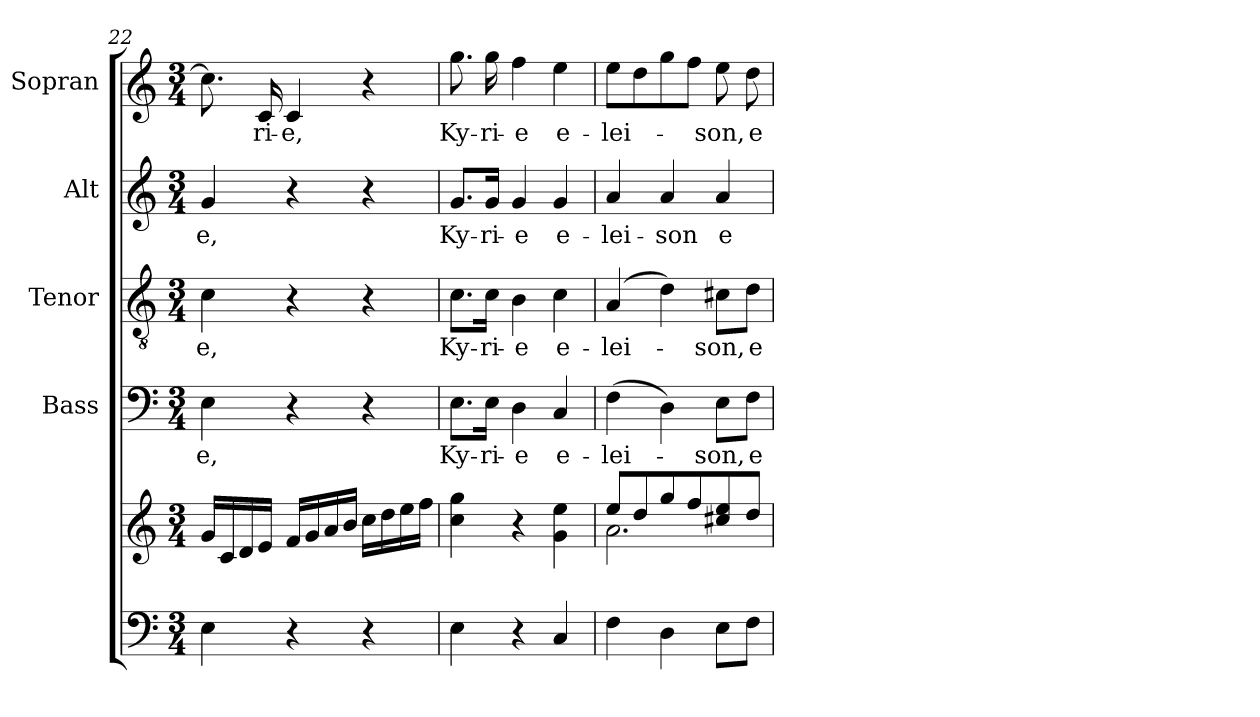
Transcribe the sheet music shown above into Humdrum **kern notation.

**kern	**kern	**kern	**text	**kern	**text	**kern	**text	**kern	**text
*part5	*part5	*part4	*part4	*part3	*part3	*part2	*part2	*part1	*part1
*staff6	*staff5	*staff4	*staff4	*staff3	*staff3	*staff2	*staff2	*staff1	*staff1
*	*	*I"Bass	*	*I"Tenor	*	*I"Alt	*	*I"Sopran	*
*	*	*I'B.	*	*I'T.	*	*I'A.	*	*I'S.	*
*clefF4	*clefG2	*clefF4	*	*clefGv2	*	*clefG2	*	*clefG2	*
*k[]	*k[]	*k[]	*	*k[]	*	*k[]	*	*k[]	*
*C:	*C:	*C:	*	*C:	*	*C:	*	*C:	*
*M3/4	*M3/4	*M3/4	*	*M3/4	*	*M3/4	*	*M3/4	*
=22	=22	=22	=22	=22	=22	=22	=22	=22	=22
!	!	!	!LO:LY:b	!	!LO:LY:b	!	!LO:LY:b	!	!
4E\	16g/LL	4E\	-e,	4c\	-e,	4g/	-e,	8.cc\]	.
.	16c/	.	.	.	.	.	.	.	.
.	16d/	.	.	.	.	.	.	.	.
!	!	!	!	!	!	!	!	!	!LO:LY:b
.	16e/JJ	.	.	.	.	.	.	16c/	-ri-
!	!	!	!	!	!	!	!	!	!LO:LY:b
4r	16f/LL	4r	.	4r	.	4r	.	4c/	-e,
.	16g/	.	.	.	.	.	.	.	.
.	16a/	.	.	.	.	.	.	.	.
.	16b/JJ	.	.	.	.	.	.	.	.
4r	16cc\LL	4r	.	4r	.	4r	.	4r	.
.	16dd\	.	.	.	.	.	.	.	.
.	16ee\	.	.	.	.	.	.	.	.
.	16ff\JJ	.	.	.	.	.	.	.	.
=23	=23	=23	=23	=23	=23	=23	=23	=23	=23
!	!	!	!LO:LY:b	!	!LO:LY:b	!	!LO:LY:b	!	!LO:LY:b
4E\	4cc\ 4gg\	8.E\L	Ky-	8.c\L	Ky-	8.g/L	Ky-	8.gg\	Ky-
!	!	!	!LO:LY:b	!	!LO:LY:b	!	!LO:LY:b	!	!LO:LY:b
.	.	16E\Jk	-ri-	16c\Jk	-ri-	16g/Jk	-ri-	16gg\	-ri-
!	!	!	!LO:LY:b	!	!LO:LY:b	!	!LO:LY:b	!	!LO:LY:b
4r	4r	4D\	-e	4B\	-e	4g/	-e	4ff\	-e
!	!	!	!LO:LY:b	!	!LO:LY:b	!	!LO:LY:b	!	!LO:LY:b
4C/	4g\ 4ee\	4C/	e-	4c\	e-	4g/	e-	4ee\	e-
=24	=24	=24	=24	=24	=24	=24	=24	=24	=24
*	*^	*	*	*	*	*	*	*	*
!	!	!	!	!LO:LY:b	!	!LO:LY:b	!	!LO:LY:b	!	!LO:LY:b
4F\	8ee/L	2.a\	(>4F\	-lei-	(4A/	-lei-	4a/	-lei-	8ee\L	-lei-
.	8dd/	.	.	.	.	.	.	.	8dd\	.
!	!	!	!	!	!	!	!	!LO:LY:b	!	!
4D\	8gg/	.	4D\)	.	4d\)	.	4a/	-son	8gg\	.
.	8ff/	.	.	.	.	.	.	.	8ff\J	.
!	!	!	!	!LO:LY:b	!	!LO:LY:b	!	!LO:LY:b	!	!LO:LY:b
8E\L	8cc#X/ 8ee/	.	8E\L	-son,	8c#X\L	-son,	4a/	e-	8ee\	-son,
!	!	!	!	!LO:LY:b	!	!LO:LY:b	!	!	!	!LO:LY:b
8F\J	8dd/J	.	8F\J	e-	8d\J	e-	.	.	8dd\	e-
*	*v	*v	*	*	*	*	*	*	*	*
=	=	=	=	=	=	=	=	=	=
*-	*-	*-	*-	*-	*-	*-	*-	*-	*-
